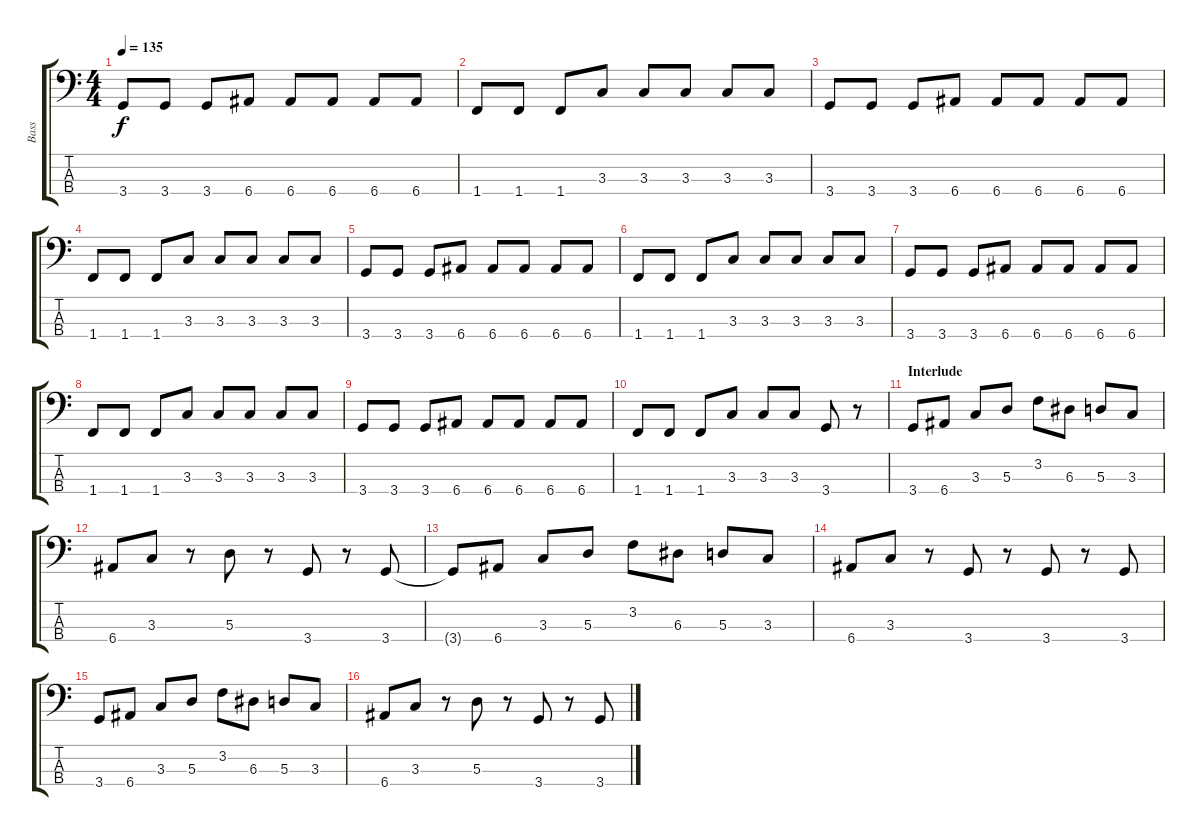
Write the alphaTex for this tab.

\track ("Bass" "Bass") {instrument electricbassfinger}
\staff {score tabs}
\tuning (G2 D2 A1 E1) {hide}
\ts (4 4)
\tempo 135
\clef f4
\ks c
3.4.8{dy f} 3.4.8 3.4.8 6.4.8 6.4.8 6.4.8 6.4.8 6.4.8 |
1.4.8 1.4.8 1.4.8 3.3.8 3.3.8 3.3.8 3.3.8 3.3.8 |
3.4.8 3.4.8 3.4.8 6.4.8 6.4.8 6.4.8 6.4.8 6.4.8 |
1.4.8 1.4.8 1.4.8 3.3.8 3.3.8 3.3.8 3.3.8 3.3.8 |
3.4.8 3.4.8 3.4.8 6.4.8 6.4.8 6.4.8 6.4.8 6.4.8 |
1.4.8 1.4.8 1.4.8 3.3.8 3.3.8 3.3.8 3.3.8 3.3.8 |
3.4.8 3.4.8 3.4.8 6.4.8 6.4.8 6.4.8 6.4.8 6.4.8 |
1.4.8 1.4.8 1.4.8 3.3.8 3.3.8 3.3.8 3.3.8 3.3.8 |
3.4.8 3.4.8 3.4.8 6.4.8 6.4.8 6.4.8 6.4.8 6.4.8 |
1.4.8 1.4.8 1.4.8 3.3.8 3.3.8 3.3.8 3.4.8 r.8 |
\section ("" "Interlude")
3.4.8 6.4.8 3.3.8 5.3.8 3.2.8 6.3.8 5.3.8 3.3.8 |
6.4.8 3.3.8 r.8 5.3.8 r.8 3.4.8 r.8 3.4.8 |
3.4{t}.8 6.4.8 3.3.8 5.3.8 3.2.8 6.3.8 5.3.8 3.3.8 |
6.4.8 3.3.8 r.8 3.4.8 r.8 3.4.8 r.8 3.4.8 |
3.4.8 6.4.8 3.3.8 5.3.8 3.2.8 6.3.8 5.3.8 3.3.8 |
6.4.8 3.3.8 r.8 5.3.8 r.8 3.4.8 r.8 3.4.8
